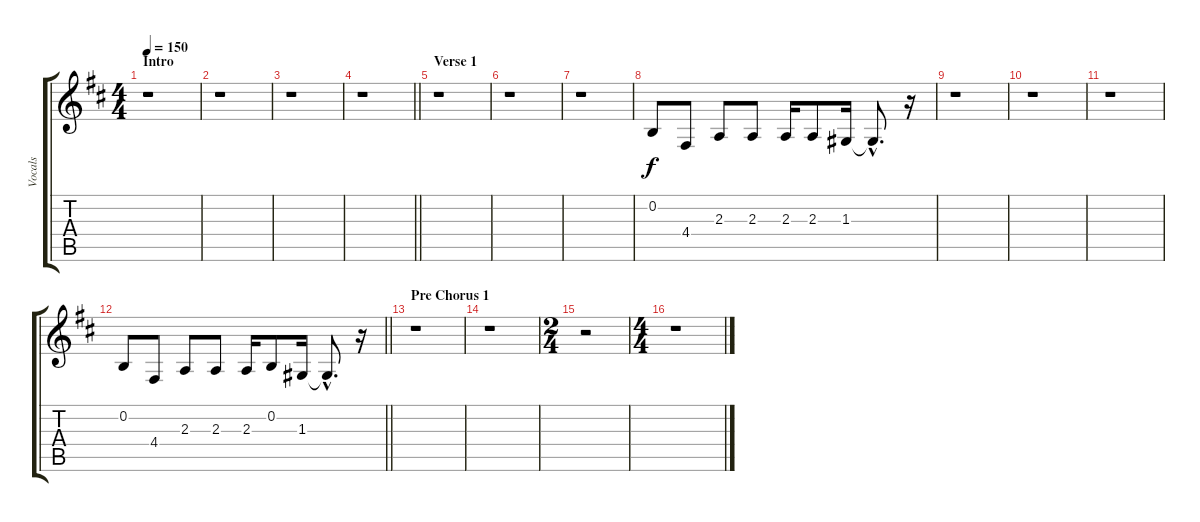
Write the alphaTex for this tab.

\track ("Vocals" "Vocals") {instrument oboe}
\staff {score tabs}
\tuning (E4 B3 G3 D3 A2 E2) {hide}
\ts (4 4)
\section ("" "Intro")
\tempo 150
\clef g2
\ks bminor
r.1{dy f instrument oboe} |
r.1 |
r.1 |
\barLineRight lightlight
r.1 |
\section ("" "Verse 1")
r.1 |
r.1 |
r.1 |
0.2.8 4.4.8 2.3.8 2.3.8 2.3.16 2.3.8 1.3.16 1.3{hac t}.8{d} r.16 |
r.1 |
r.1 |
r.1 |
\barLineRight lightlight
0.2.8 4.4.8 2.3.8 2.3.8 2.3.16 0.2.8 1.3.16 1.3{hac t}.8{d} r.16 |
\section ("" "Pre Chorus 1")
r.1 |
r.1 |
\ts (2 4)
r.2 |
\ts (4 4)
r.1
